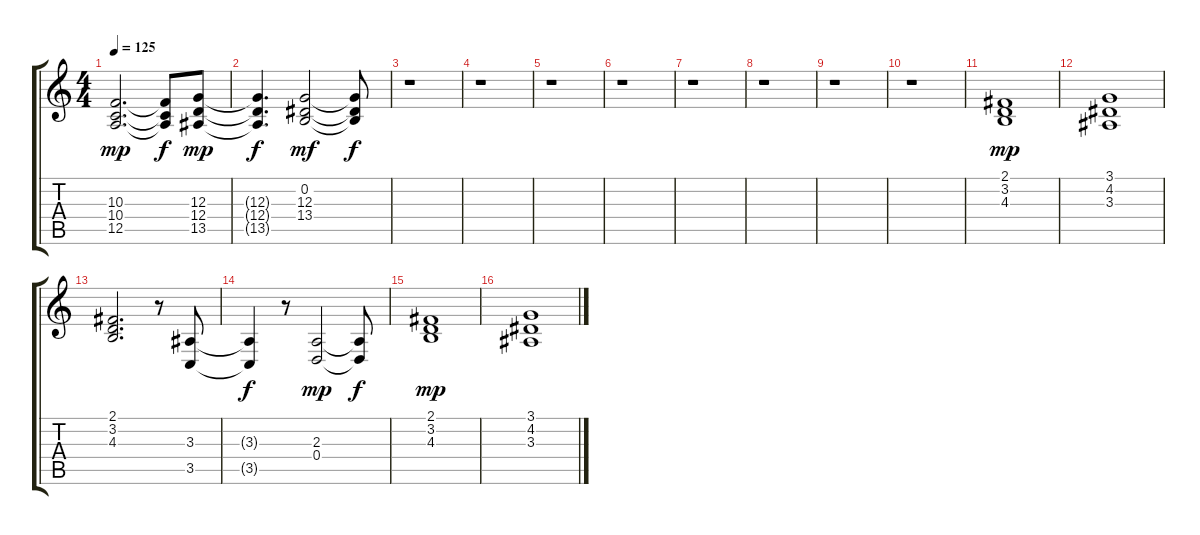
\track "" {instrument pad2warm}
\staff {score tabs}
\tuning (E4 B3 G3 D3 A2 E2) {hide}
\ts (4 4)
\tempo 125
\clef g2
\ks c
(10.3 10.4 12.5).2{d dy mp} (10.3{t} 10.4{t} 12.5{t}).8{dy f} (12.3 12.4 13.5).8{dy mp} |
(12.3{t} 12.4{t} 13.5{t}).4{d dy f} (0.2 12.3 13.4).2{dy mf} (0.2{t} 12.3{t} 13.4{t}).8{dy f} |
r.1 |
r.1 |
r.1 |
r.1 |
r.1 |
r.1 |
r.1 |
r.1 |
(2.1 3.2 4.3).1{dy mp} |
(3.1 4.2 3.3).1 |
(2.1 3.2 4.3).2{d} r.8 (3.3 3.5).8 |
(3.3{t} 3.5{t}).4{dy f} r.8 (2.3 0.4).2{dy mp} (2.3{t} 0.4{t}).8{dy f} |
(2.1 3.2 4.3).1{dy mp} |
(3.1 4.2 3.3).1
